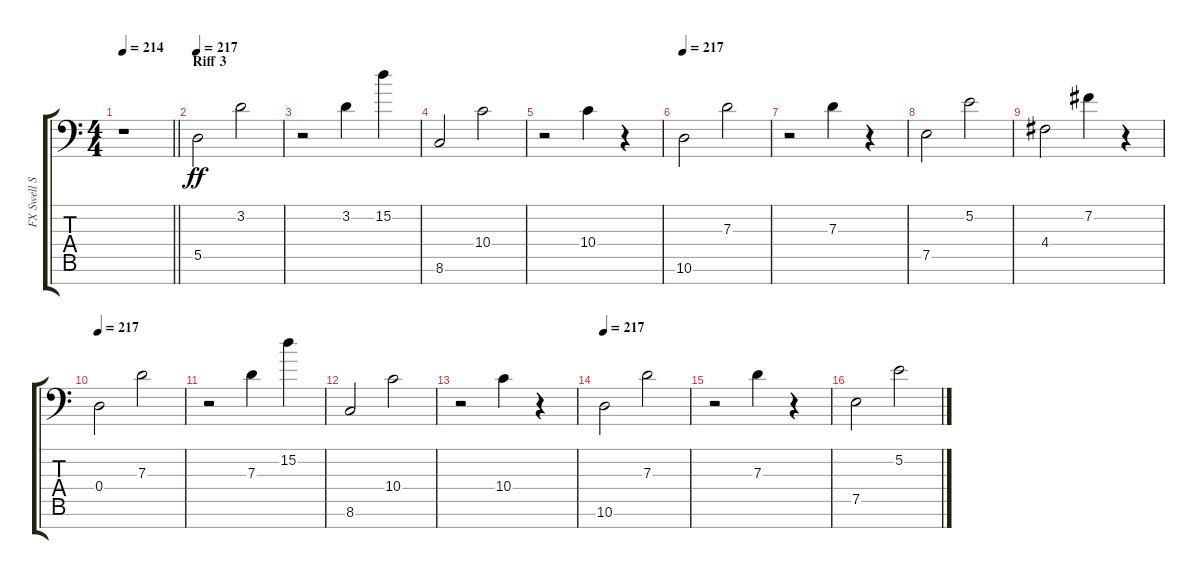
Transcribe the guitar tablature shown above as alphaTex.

\track ("FX Swell Synth" "FX Swell S") {instrument pad8sweep}
\staff {score tabs}
\tuning (C8 B3 G3 D3 A2 E2 C-1) {hide}
\ts (4 4)
\tempo 214
\clef f4
\barLineRight lightlight
\ks c
r.1{dy ff} |
\section ("" "Riff 3")
\tempo 217
5.5.2 3.2.2 |
r.2 3.2.4 15.2.4 |
8.6.2 10.4.2 |
r.2 10.4.4 r.4 |
\tempo 217
10.6.2 7.3.2 |
r.2 7.3.4 r.4 |
7.5.2 5.2.2 |
4.4.2 7.2.4 r.4 |
\tempo 217
0.4.2 7.3.2 |
r.2 7.3.4 15.2.4 |
8.6.2 10.4.2 |
r.2 10.4.4 r.4 |
\tempo 217
10.6.2 7.3.2 |
r.2 7.3.4 r.4 |
7.5.2 5.2.2
